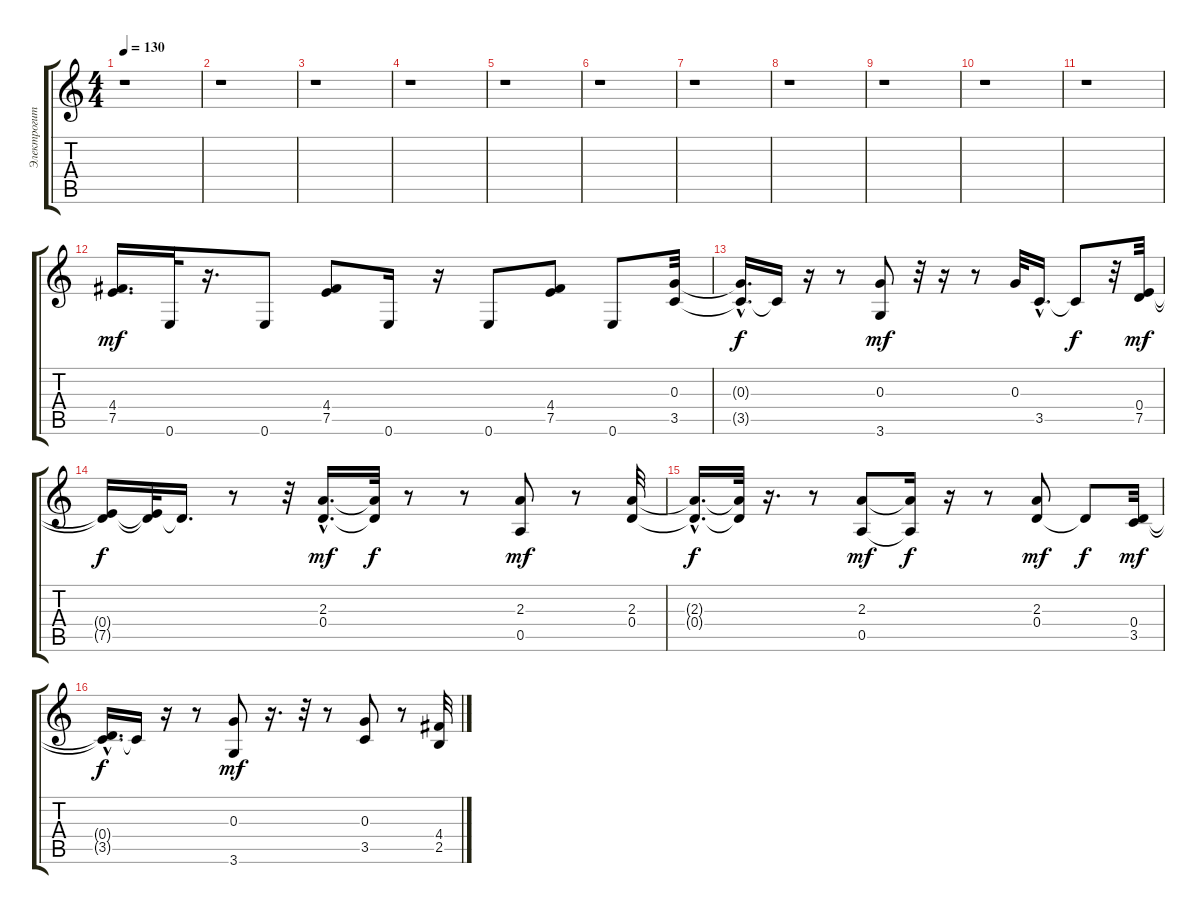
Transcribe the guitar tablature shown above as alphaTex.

\track ("Электрогитара" "Электрогит") {instrument distortionguitar}
\staff {score tabs}
\tuning (E4 B3 G3 D3 A2 E2) {hide}
\ts (4 4)
\tempo 130
\clef g2
\ks c
r.1{dy mf} |
r.1 |
r.1 |
r.1 |
r.1 |
r.1 |
r.1 |
r.1 |
r.1 |
r.1 |
r.1 |
(4.4 7.5).16{d} 0.6.32 r.16{d} 0.6.8 (4.4 7.5).8 0.6.16 r.16 0.6.8 (4.4 7.5).8 0.6.8 (0.3 3.5).32 |
(0.3{hac t} 3.5{hac t}).16{d dy f} 3.5{t}.16 r.16 r.8 (0.3 3.6).8{dy mf} r.32 r.16 r.8 0.3.32 3.5{hac}.16{d} 3.5{t}.8{dy f} r.32 (0.4 7.5).32{dy mf} |
(0.4{t} 7.5{t}).16{dy f} (0.4{t} 7.5{t}).32 0.4{t}.16{d} r.8 r.32 (2.3{hac} 0.4{hac}).16{d dy mf} (2.3{t} 0.4{t}).32{dy f} r.8 r.8 (2.3 0.5).8{dy mf} r.8 (2.3 0.4).32 |
(2.3{hac t} 0.4{hac t}).16{d dy f} (2.3{t} 0.4{t}).32 r.16{d} r.8 (2.3 0.5).8{dy mf} (2.3{t} 0.5{t}).16{dy f} r.16 r.8 (2.3 0.4).8{dy mf} 0.4{t}.8{dy f} (0.4 3.5).32{dy mf} |
(0.4{hac t} 3.5{hac t}).16{d dy f} 3.5{t}.16 r.16 r.8 (0.3 3.6).8{dy mf} r.16{d} r.32 r.8 (0.3 3.5).8 r.8 (4.4 2.5).32
